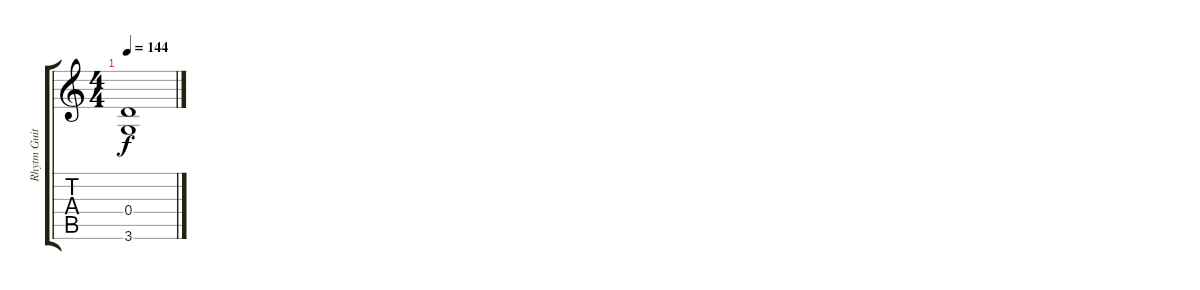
\track ("Rhytm Guitar" "Rhytm Guit") {instrument overdrivenguitar}
\staff {score tabs}
\tuning (E4 B3 G3 D3 A2 E2) {hide}
\ts (4 4)
\tempo 144
\clef g2
\ks c
(0.4{t} 3.6{t}).1{dy f}
